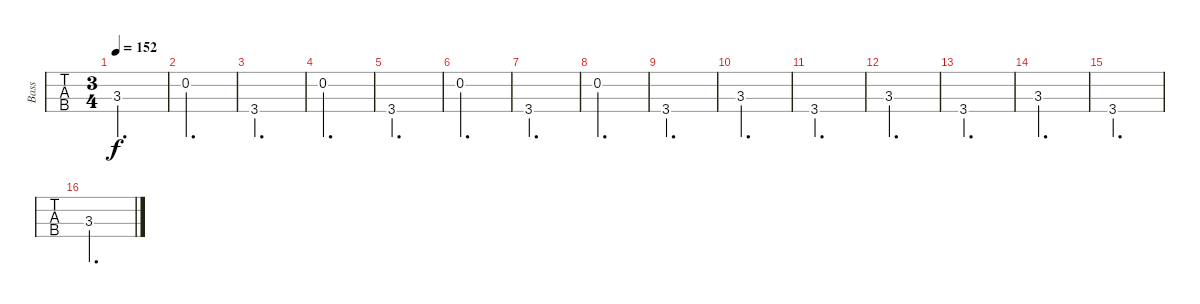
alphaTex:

\track ("Bass" "Bass") {instrument electricbassfinger bank 177}
\staff {tabs}
\tuning (G2 D2 A1 E1) {hide}
\ts (3 4)
\tempo 152
\clef f4
\ks c
3.3.2{d dy f} |
0.2.2{d} |
3.4.2{d} |
0.2.2{d} |
3.4.2{d} |
0.2.2{d} |
3.4.2{d} |
0.2.2{d} |
3.4.2{d} |
3.3.2{d} |
3.4.2{d} |
3.3.2{d} |
3.4.2{d} |
3.3.2{d} |
3.4.2{d} |
3.3.2{d}
